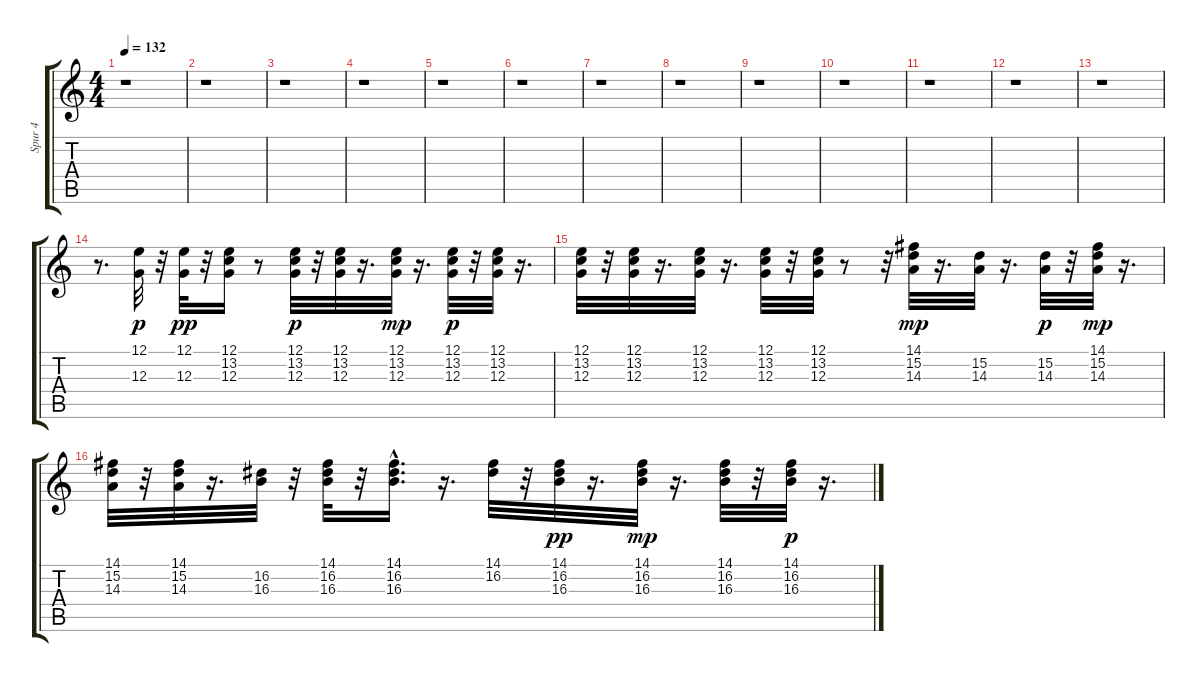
\track ("Spur 4" "Spur 4") {instrument pad3polysynth}
\staff {score tabs}
\tuning (E4 B3 G3 D3 A2 E2) {hide}
\ts (4 4)
\tempo 132
\clef g2
\ks c
r.1{dy f} |
r.1 |
r.1 |
r.1 |
r.1 |
r.1 |
r.1 |
r.1 |
r.1 |
r.1 |
r.1 |
r.1 |
r.1 |
r.8{d} (12.1 12.3).32{dy p} r.32 (12.1 12.3).32{dy pp} r.32 (12.1 13.2 12.3).16 r.8 (12.1 13.2 12.3).32{dy p} r.32 (12.1 13.2 12.3).32 r.16{d} (12.1 13.2 12.3).32{dy mp} r.16{d} (12.1 13.2 12.3).32{dy p} r.32 (12.1 13.2 12.3).32 r.16{d} |
(12.1 13.2 12.3).32 r.32 (12.1 13.2 12.3).32 r.16{d} (12.1 13.2 12.3).32 r.16{d} (12.1 13.2 12.3).32 r.32 (12.1 13.2 12.3).32 r.8 r.32 (14.1 15.2 14.3).32{dy mp} r.16{d} (15.2 14.3).32 r.16{d} (15.2 14.3).32{dy p} r.32 (14.1 15.2 14.3).32{dy mp} r.16{d} |
(14.1 15.2 14.3).32 r.32 (14.1 15.2 14.3).32 r.16{d} (16.2 16.3).32 r.32 (14.1 16.2 16.3).32 r.32 (14.1{hac} 16.2{hac} 16.3{hac}).16{d} r.16{d} (14.1 16.2).32 r.32 (14.1 16.2 16.3).32{dy pp} r.16{d} (14.1 16.2 16.3).32{dy mp} r.16{d} (14.1 16.2 16.3).32 r.32 (14.1 16.2 16.3).32{dy p} r.16{d}
